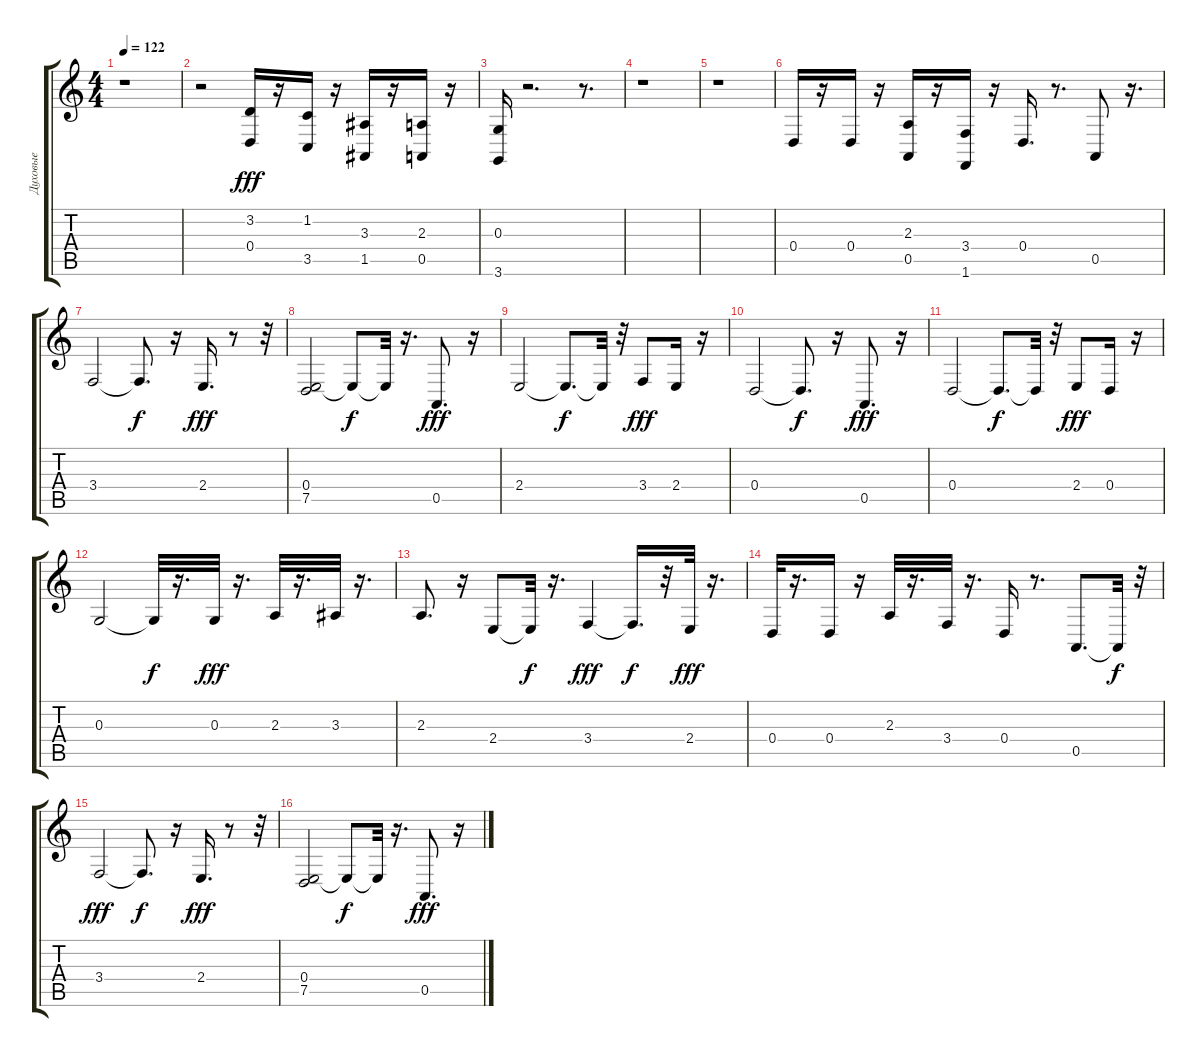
\track ("Духовые" "Духовые") {instrument trombone}
\staff {score tabs}
\tuning (E4 B3 G3 D3 A2 E2) {hide}
\ts (4 4)
\tempo 122
\clef g2
\ks c
r.1{dy fff} |
r.2 (3.2 0.4).16 r.16 (1.2 3.5).16 r.16 (3.3 1.5).16 r.16 (2.3 0.5).16 r.16 |
(0.3 3.6).16 r.2{d} r.8{d} |
r.1 |
r.1 |
0.4.16 r.16 0.4.16 r.16 (2.3 0.5).16 r.16 (3.4 1.6).16 r.16 0.4.16{d} r.8{d} 0.5.8 r.16{d} |
3.4.2 3.4{t}.8{d dy f} r.16 2.4.16{d dy fff} r.8 r.32 |
(0.4 7.5).2 7.5{t}.8{dy f} 7.5{t}.32 r.16{d} 0.5.8{d dy fff} r.16 |
2.4.2 2.4{t}.8{d dy f} 2.4{t}.32 r.32 3.4.8{dy fff} 2.4.16 r.16 |
0.4.2 0.4{t}.8{d dy f} r.16 0.5.8{d dy fff} r.16 |
0.4.2 0.4{t}.8{d dy f} 0.4{t}.32 r.32 2.4.8{dy fff} 0.4.16 r.16 |
0.3.2 0.3{t}.32{dy f} r.16{d} 0.3.32{dy fff} r.16{d} 2.3.32 r.16{d} 3.3.32 r.16{d} |
2.3.8{d} r.16 2.4.8 2.4{t}.32{dy f} r.16{d} 3.4.4{dy fff} 3.4{t}.16{d dy f} r.32 2.4.32{dy fff} r.16{d} |
0.4.32 r.16{d} 0.4.16 r.16 2.3.32 r.16{d} 3.4.32 r.16{d} 0.4.16 r.8{d} 0.5.8{d} 0.5{t}.32{dy f} r.32 |
3.4.2{dy fff} 3.4{t}.8{d dy f} r.16 2.4.16{d dy fff} r.8 r.32 |
(0.4 7.5).2 7.5{t}.8{dy f} 7.5{t}.32 r.16{d} 0.5.8{d dy fff} r.16
